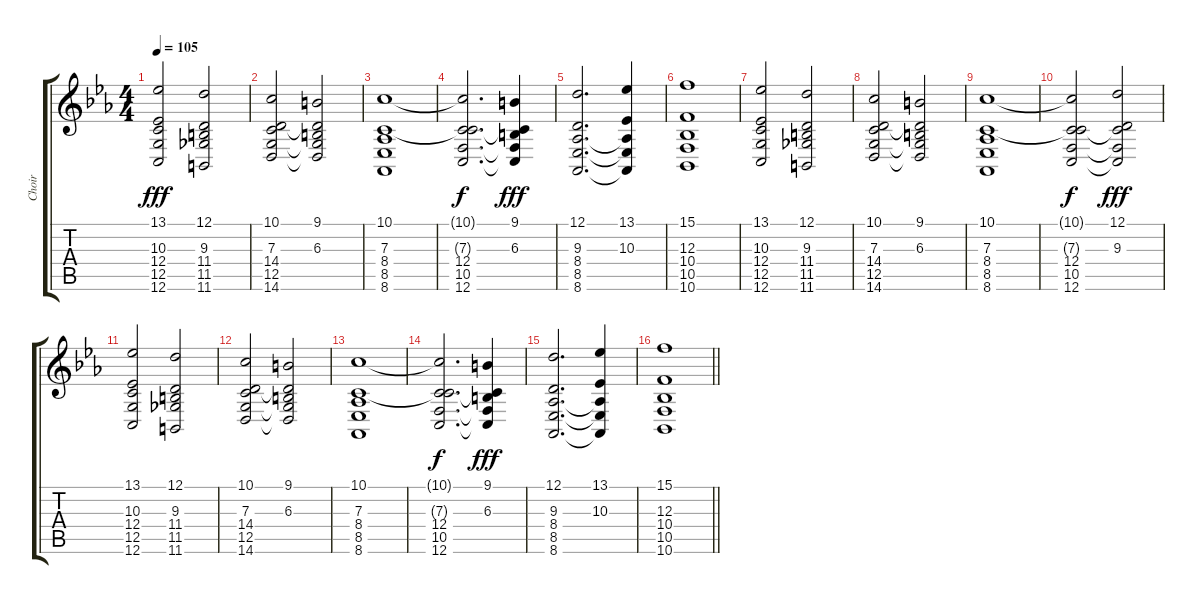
\track ("Choir" "Choir") {instrument choiraahs}
\staff {score tabs}
\tuning (D4 A3 F3 C3 G2 C2) {hide}
\ts (4 4)
\tempo 105
\clef g2
\ks eb
(13.1 10.3 12.4 12.5 12.6).2{dy fff} (12.1 9.3 11.4 11.5 11.6).2 |
(10.1 7.3 14.4 12.5 14.6).2 (9.1 6.3 14.4{t} 12.5{t} 14.6{t}).2 |
(10.1 7.3 8.4 8.5 8.6).1 |
(10.1{t} 7.3{t} 12.4 10.5 12.6).2{d dy f} (9.1 6.3 12.4{t} 10.5{t} 12.6{t}).4{dy fff} |
(12.1 9.3 8.4 8.5 8.6).2{d} (13.1 10.3 8.4{t} 8.5{t} 8.6{t}).4 |
(15.1 12.3 10.4 10.5 10.6).1 |
(13.1 10.3 12.4 12.5 12.6).2 (12.1 9.3 11.4 11.5 11.6).2 |
(10.1 7.3 14.4 12.5 14.6).2 (9.1 6.3 14.4{t} 12.5{t} 14.6{t}).2 |
(10.1 7.3 8.4 8.5 8.6).1 |
(10.1{t} 7.3{t} 12.4 10.5 12.6).2{dy f} (12.1 9.3 12.4{t} 10.5{t} 12.6{t}).2{dy fff} |
(13.1 10.3 12.4 12.5 12.6).2 (12.1 9.3 11.4 11.5 11.6).2 |
(10.1 7.3 14.4 12.5 14.6).2 (9.1 6.3 14.4{t} 12.5{t} 14.6{t}).2 |
(10.1 7.3 8.4 8.5 8.6).1 |
(10.1{t} 7.3{t} 12.4 10.5 12.6).2{d dy f} (9.1 6.3 12.4{t} 10.5{t} 12.6{t}).4{dy fff} |
(12.1 9.3 8.4 8.5 8.6).2{d} (13.1 10.3 8.4{t} 8.5{t} 8.6{t}).4 |
\barLineRight lightlight
(15.1 12.3 10.4 10.5 10.6).1
